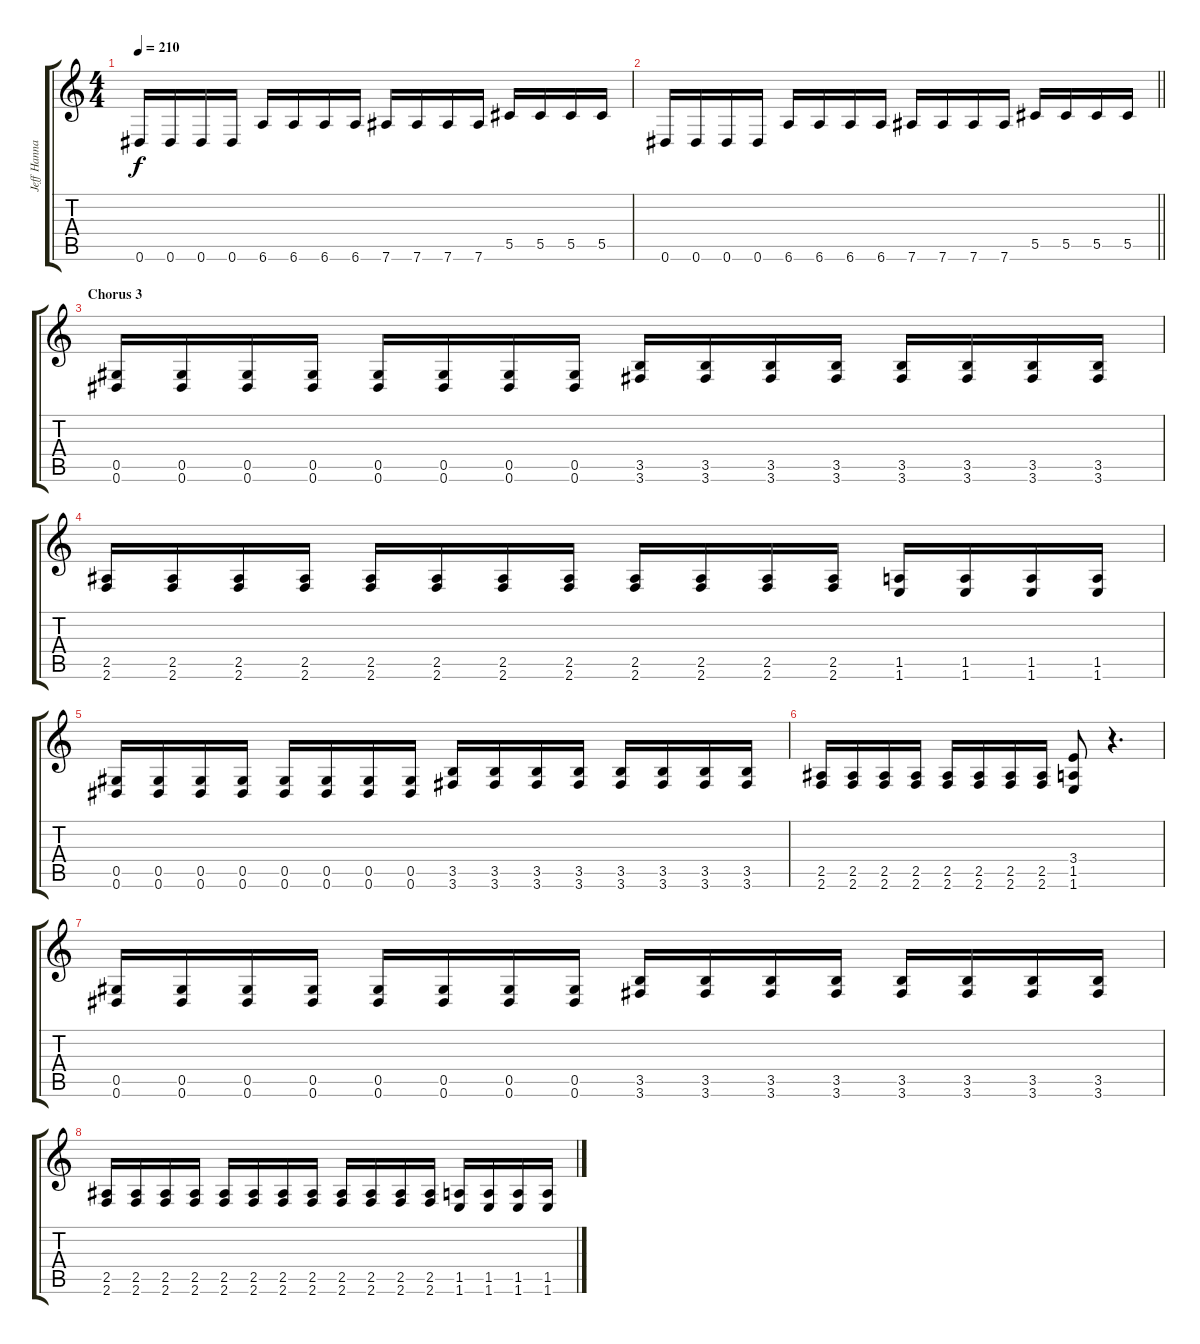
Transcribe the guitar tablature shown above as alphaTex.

\track ("Jeff Hannamen" "Jeff Hanna") {instrument distortionguitar}
\staff {score tabs}
\tuning (Eb4 Bb3 Gb3 Db3 Ab2 Eb2) {hide}
\ts (4 4)
\tempo 210
\clef g2
\ks c
0.6.16{dy f} 0.6.16 0.6.16 0.6.16 6.6.16 6.6.16 6.6.16 6.6.16 7.6.16 7.6.16 7.6.16 7.6.16 5.5.16 5.5.16 5.5.16 5.5.16 |
\barLineRight lightlight
0.6.16 0.6.16 0.6.16 0.6.16 6.6.16 6.6.16 6.6.16 6.6.16 7.6.16 7.6.16 7.6.16 7.6.16 5.5.16 5.5.16 5.5.16 5.5.16 |
\section ("" "Chorus 3")
(0.5 0.6).16 (0.5 0.6).16 (0.5 0.6).16 (0.5 0.6).16 (0.5 0.6).16 (0.5 0.6).16 (0.5 0.6).16 (0.5 0.6).16 (3.5 3.6).16 (3.5 3.6).16 (3.5 3.6).16 (3.5 3.6).16 (3.5 3.6).16 (3.5 3.6).16 (3.5 3.6).16 (3.5 3.6).16 |
(2.5 2.6).16 (2.5 2.6).16 (2.5 2.6).16 (2.5 2.6).16 (2.5 2.6).16 (2.5 2.6).16 (2.5 2.6).16 (2.5 2.6).16 (2.5 2.6).16 (2.5 2.6).16 (2.5 2.6).16 (2.5 2.6).16 (1.5 1.6).16 (1.5 1.6).16 (1.5 1.6).16 (1.5 1.6).16 |
(0.5 0.6).16 (0.5 0.6).16 (0.5 0.6).16 (0.5 0.6).16 (0.5 0.6).16 (0.5 0.6).16 (0.5 0.6).16 (0.5 0.6).16 (3.5 3.6).16 (3.5 3.6).16 (3.5 3.6).16 (3.5 3.6).16 (3.5 3.6).16 (3.5 3.6).16 (3.5 3.6).16 (3.5 3.6).16 |
(2.5 2.6).16 (2.5 2.6).16 (2.5 2.6).16 (2.5 2.6).16 (2.5 2.6).16 (2.5 2.6).16 (2.5 2.6).16 (2.5 2.6).16 (3.4 1.5 1.6).8 r.4{d} |
(0.5 0.6).16 (0.5 0.6).16 (0.5 0.6).16 (0.5 0.6).16 (0.5 0.6).16 (0.5 0.6).16 (0.5 0.6).16 (0.5 0.6).16 (3.5 3.6).16 (3.5 3.6).16 (3.5 3.6).16 (3.5 3.6).16 (3.5 3.6).16 (3.5 3.6).16 (3.5 3.6).16 (3.5 3.6).16 |
(2.5 2.6).16 (2.5 2.6).16 (2.5 2.6).16 (2.5 2.6).16 (2.5 2.6).16 (2.5 2.6).16 (2.5 2.6).16 (2.5 2.6).16 (2.5 2.6).16 (2.5 2.6).16 (2.5 2.6).16 (2.5 2.6).16 (1.5 1.6).16 (1.5 1.6).16 (1.5 1.6).16 (1.5 1.6).16
